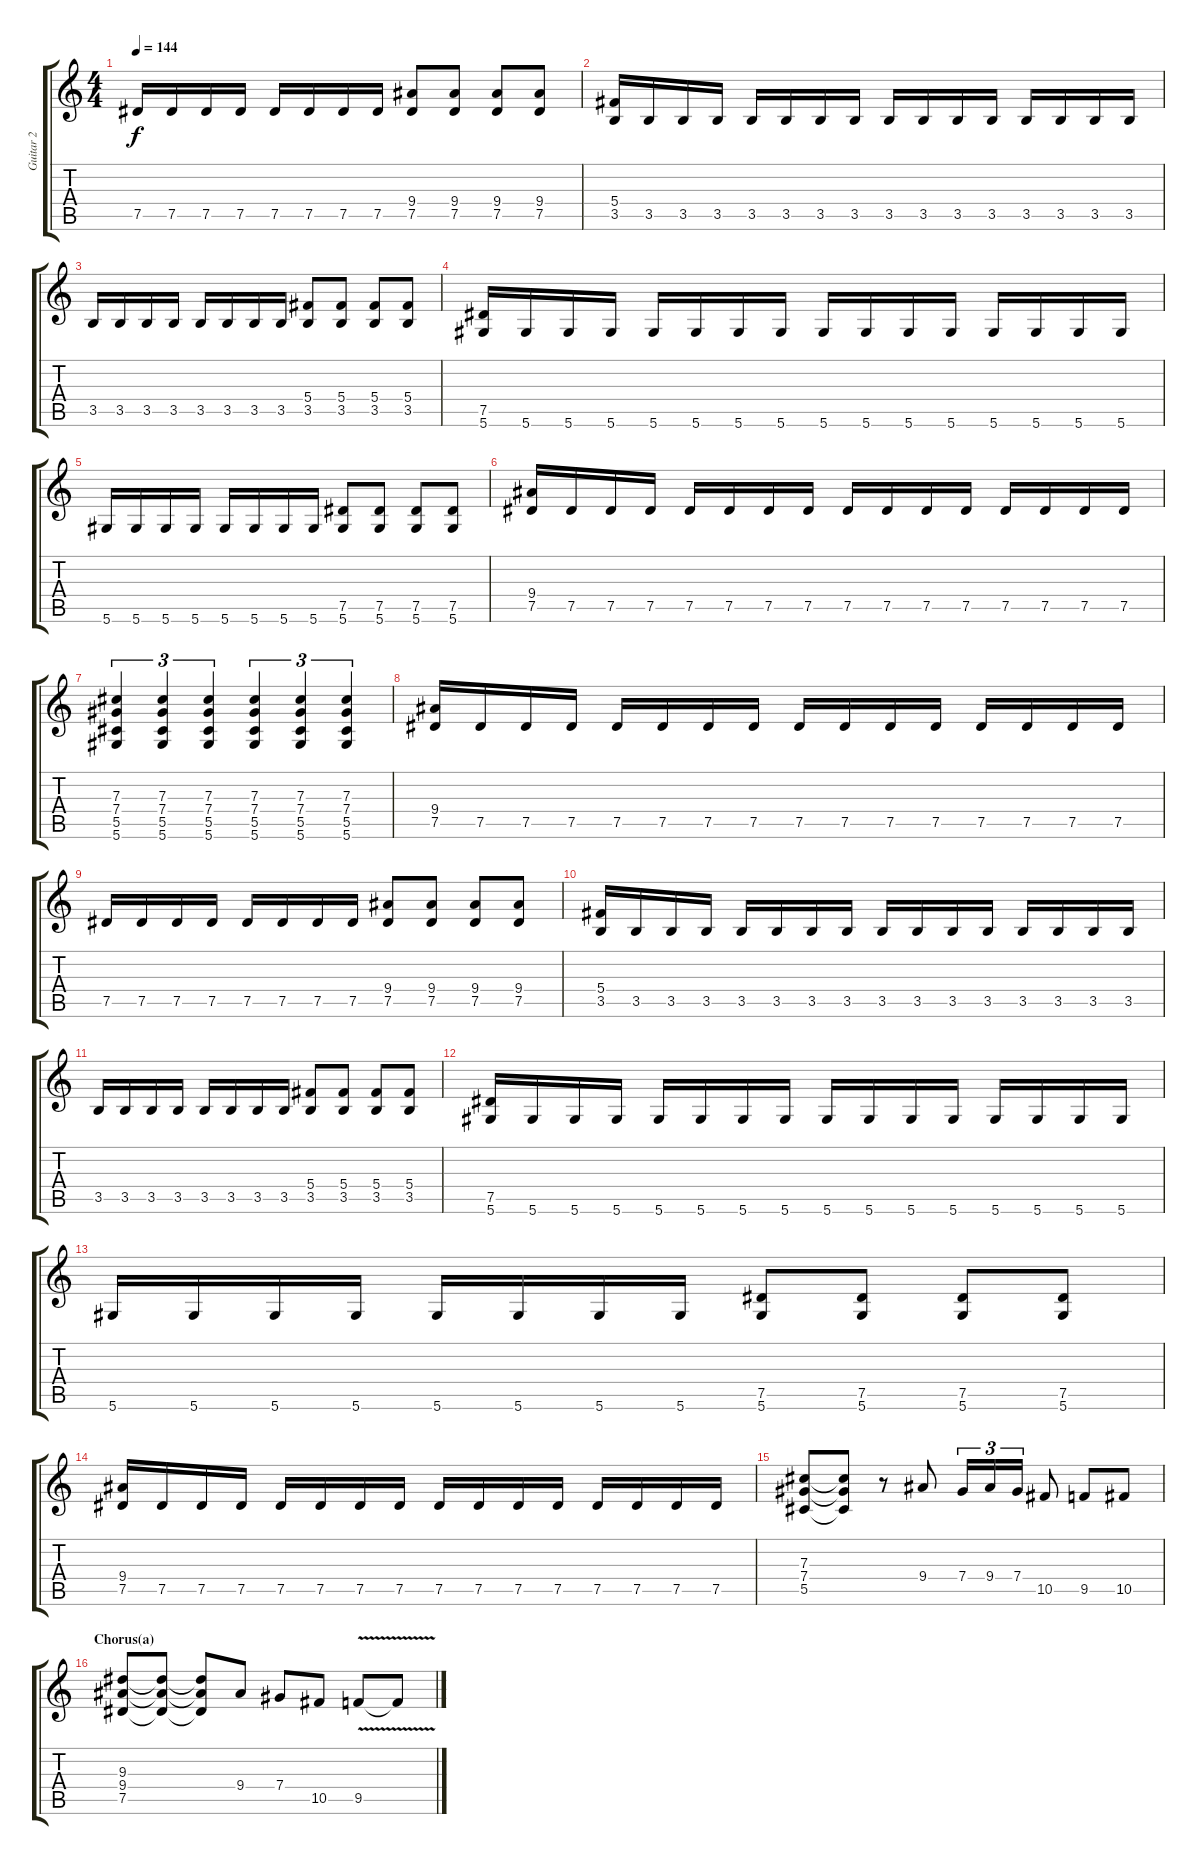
\track ("Guitar 2" "Guitar 2") {instrument distortionguitar}
\staff {score tabs}
\tuning (Eb4 Bb3 Gb3 Db3 Ab2 Eb2) {hide}
\ts (4 4)
\tempo 144
\clef g2
\ks c
7.5.16{dy f} 7.5.16 7.5.16 7.5.16 7.5.16 7.5.16 7.5.16 7.5.16 (9.4 7.5).8 (9.4 7.5).8 (9.4 7.5).8 (9.4 7.5).8 |
(5.4 3.5).16 3.5.16 3.5.16 3.5.16 3.5.16 3.5.16 3.5.16 3.5.16 3.5.16 3.5.16 3.5.16 3.5.16 3.5.16 3.5.16 3.5.16 3.5.16 |
3.5.16 3.5.16 3.5.16 3.5.16 3.5.16 3.5.16 3.5.16 3.5.16 (5.4 3.5).8 (5.4 3.5).8 (5.4 3.5).8 (5.4 3.5).8 |
(7.5 5.6).16 5.6.16 5.6.16 5.6.16 5.6.16 5.6.16 5.6.16 5.6.16 5.6.16 5.6.16 5.6.16 5.6.16 5.6.16 5.6.16 5.6.16 5.6.16 |
5.6.16 5.6.16 5.6.16 5.6.16 5.6.16 5.6.16 5.6.16 5.6.16 (7.5 5.6).8 (7.5 5.6).8 (7.5 5.6).8 (7.5 5.6).8 |
(9.4 7.5).16 7.5.16 7.5.16 7.5.16 7.5.16 7.5.16 7.5.16 7.5.16 7.5.16 7.5.16 7.5.16 7.5.16 7.5.16 7.5.16 7.5.16 7.5.16 |
(7.3 7.4 5.5 5.6).4{tu (3 2)} (7.3 7.4 5.5 5.6).4{tu (3 2)} (7.3 7.4 5.5 5.6).4{tu (3 2)} (7.3 7.4 5.5 5.6).4{tu (3 2)} (7.3 7.4 5.5 5.6).4{tu (3 2)} (7.3 7.4 5.5 5.6).4{tu (3 2)} |
(9.4 7.5).16 7.5.16 7.5.16 7.5.16 7.5.16 7.5.16 7.5.16 7.5.16 7.5.16 7.5.16 7.5.16 7.5.16 7.5.16 7.5.16 7.5.16 7.5.16 |
7.5.16 7.5.16 7.5.16 7.5.16 7.5.16 7.5.16 7.5.16 7.5.16 (9.4 7.5).8 (9.4 7.5).8 (9.4 7.5).8 (9.4 7.5).8 |
(5.4 3.5).16 3.5.16 3.5.16 3.5.16 3.5.16 3.5.16 3.5.16 3.5.16 3.5.16 3.5.16 3.5.16 3.5.16 3.5.16 3.5.16 3.5.16 3.5.16 |
3.5.16 3.5.16 3.5.16 3.5.16 3.5.16 3.5.16 3.5.16 3.5.16 (5.4 3.5).8 (5.4 3.5).8 (5.4 3.5).8 (5.4 3.5).8 |
(7.5 5.6).16 5.6.16 5.6.16 5.6.16 5.6.16 5.6.16 5.6.16 5.6.16 5.6.16 5.6.16 5.6.16 5.6.16 5.6.16 5.6.16 5.6.16 5.6.16 |
5.6.16 5.6.16 5.6.16 5.6.16 5.6.16 5.6.16 5.6.16 5.6.16 (7.5 5.6).8 (7.5 5.6).8 (7.5 5.6).8 (7.5 5.6).8 |
(9.4 7.5).16 7.5.16 7.5.16 7.5.16 7.5.16 7.5.16 7.5.16 7.5.16 7.5.16 7.5.16 7.5.16 7.5.16 7.5.16 7.5.16 7.5.16 7.5.16 |
(7.3 7.4 5.5).8 (7.3{t} 7.4{t} 5.5{t}).8 r.8 9.4.8 7.4.16{tu (3 2)} 9.4.16{tu (3 2)} 7.4.16{tu (3 2)} 10.5.8 9.5.8 10.5.8 |
\section ("" "Chorus(a)")
(9.3 9.4 7.5).8 (9.3{t} 9.4{t} 7.5{t}).8 (9.3{t} 9.4{t} 7.5{t}).8 9.4.8 7.4.8 10.5.8 9.5{v}.8 9.5{t}.8
